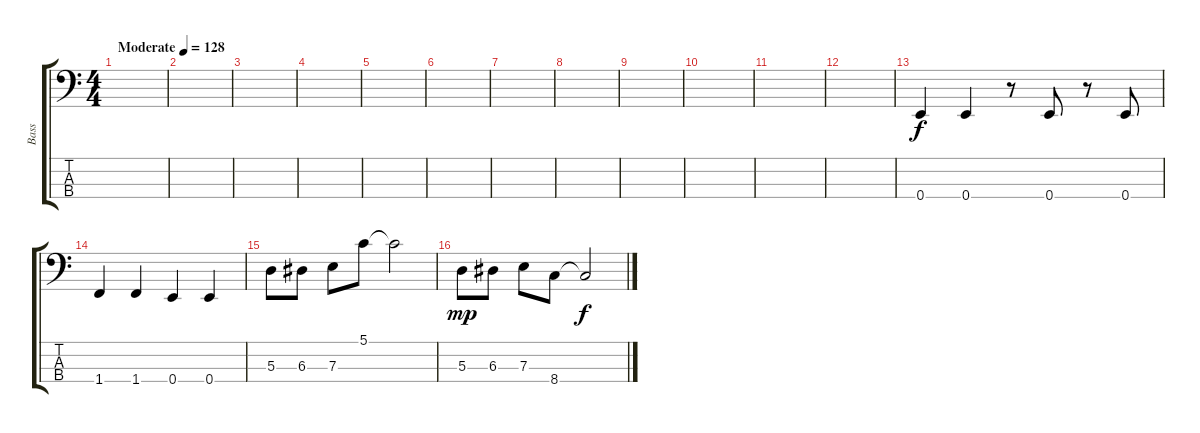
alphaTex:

\track ("Bass" "Bass") {instrument electricbassfinger}
\staff {score tabs}
\tuning (G2 D2 A1 E1) {hide}
\ts (4 4)
\tempo (128 "Moderate")
\clef f4
\ks c
|
|
|
|
|
|
|
|
|
|
|
|
0.4.4 0.4.4 r.8 0.4.8 r.8 0.4.8 |
1.4.4 1.4.4 0.4.4 0.4.4 |
5.3.8 6.3.8 7.3.8 5.1.8 5.1{t}.2{dy f} |
5.3.8{dy mp} 6.3.8 7.3.8 8.4.8 8.4{t}.2{dy f}
